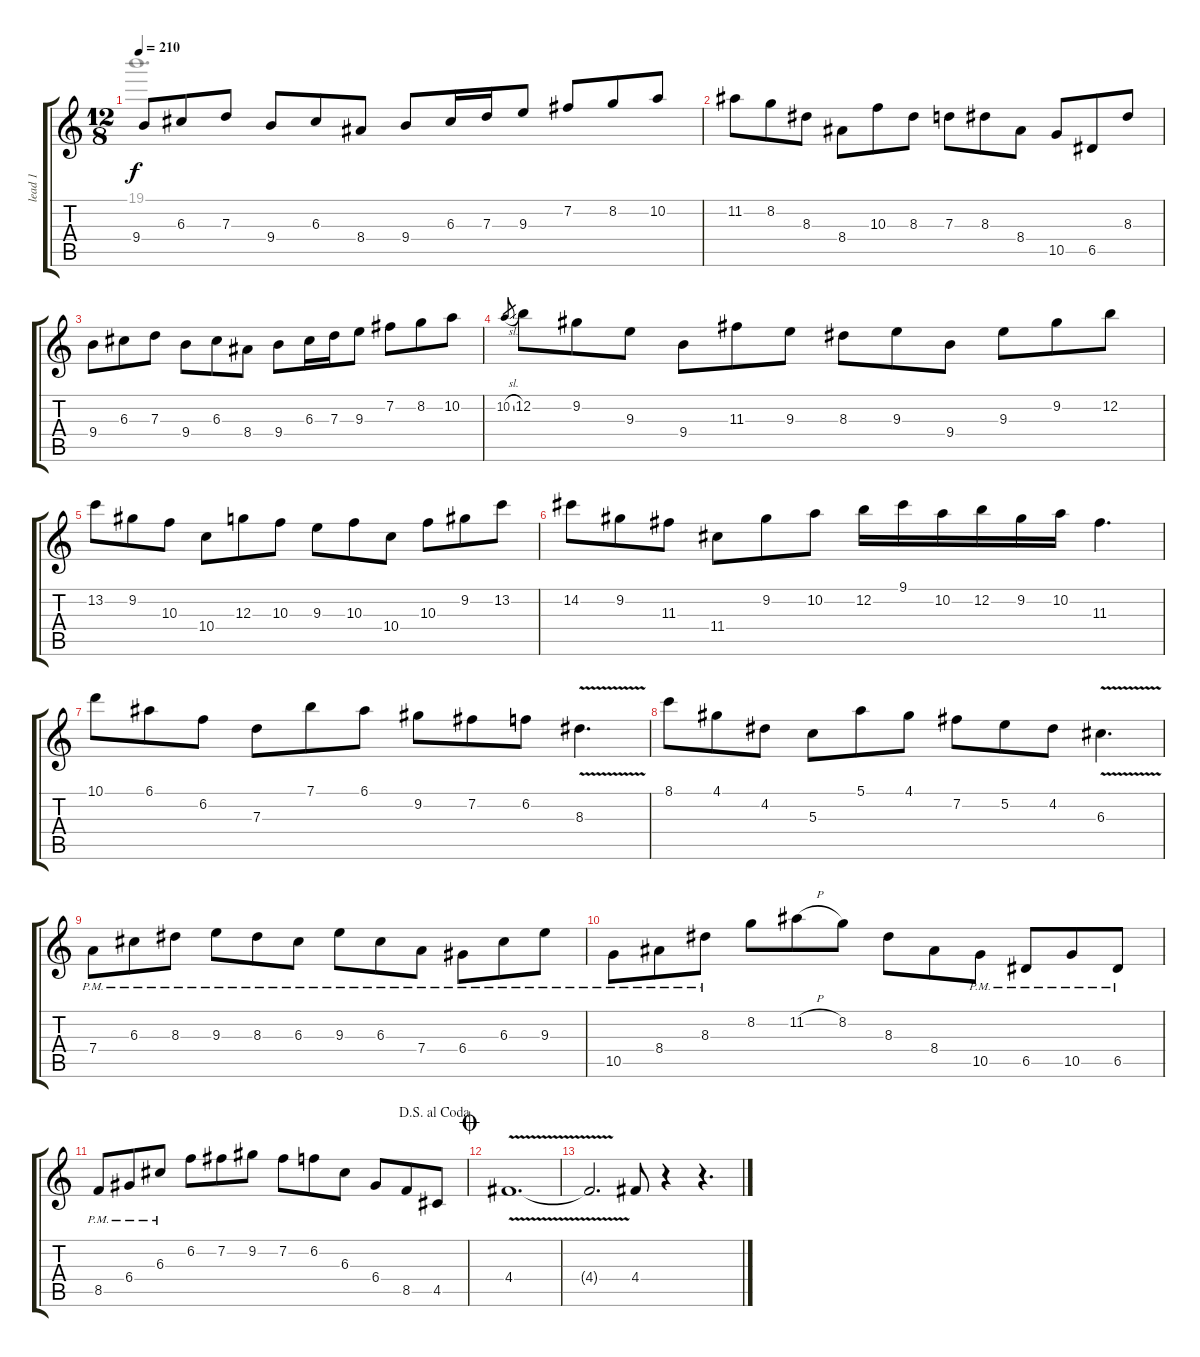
\track ("lead 1" "lead 1") {instrument distortionguitar}
\staff {score tabs}
\tuning (E4 B3 G3 D3 A2 E2) {hide}
\voice
\ts (12 8)
\tempo 210
\clef g2
\ks c
9.4.8{dy f} 6.3.8 7.3.8 9.4.8 6.3.8 8.4.8 9.4.8 6.3.16 7.3.16 9.3.8 7.2.8 8.2.8 10.2.8 |
11.2.8 8.2.8 8.3.8 8.4.8 10.3.8 8.3.8 7.3.8 8.3.8 8.4.8 10.5.8 6.5.8 8.3.8 |
9.4.8 6.3.8 7.3.8 9.4.8 6.3.8 8.4.8 9.4.8 6.3.16 7.3.16 9.3.8 7.2.8 8.2.8 10.2.8 |
10.2{sl}.8{gr} 12.2.8 9.2.8 9.3.8 9.4.8 11.3.8 9.3.8 8.3.8 9.3.8 9.4.8 9.3.8 9.2.8 12.2.8 |
13.2.8 9.2.8 10.3.8 10.4.8 12.3.8 10.3.8 9.3.8 10.3.8 10.4.8 10.3.8 9.2.8 13.2.8 |
14.2.8 9.2.8 11.3.8 11.4.8 9.2.8 10.2.8 12.2.16 9.1.16 10.2.16 12.2.16 9.2.16 10.2.16 11.3.4{d} |
10.1.8 6.1.8 6.2.8 7.3.8 7.1.8 6.1.8 9.2.8 7.2.8 6.2.8 8.3{v}.4{d} |
8.1.8 4.1.8 4.2.8 5.3.8 5.1.8 4.1.8 7.2.8 5.2.8 4.2.8 6.3{v}.4{d} |
7.4{pm}.8 6.3{pm}.8 8.3{pm}.8 9.3{pm}.8 8.3{pm}.8 6.3{pm}.8 9.3{pm}.8 6.3{pm}.8 7.4{pm}.8 6.4{pm}.8 6.3{pm}.8 9.3{pm}.8 |
10.5{pm}.8 8.4{pm}.8 8.3{pm}.8 8.2.8 11.2{h}.8 8.2.8 8.3.8 8.4.8 10.5{pm}.8 6.5{pm}.8 10.5{pm}.8 6.5{pm}.8 |
\jump dalsegnoalcoda
8.5{pm}.8 6.4{pm}.8 6.3{pm}.8 6.2.8 7.2.8 9.2.8 7.2.8 6.2.8 6.3.8 6.4.8 8.5.8 4.5.8 |
\jump coda
4.4{v}.1{d} |
4.4{t}.2{d} 4.4.8 r.4 r.4{d}
\voice
\clef g2
\ottava regular
\simile none
\ks c
19.1.1{d dy f} |
|
|
|
|
|
|
|
|
|
|
|
